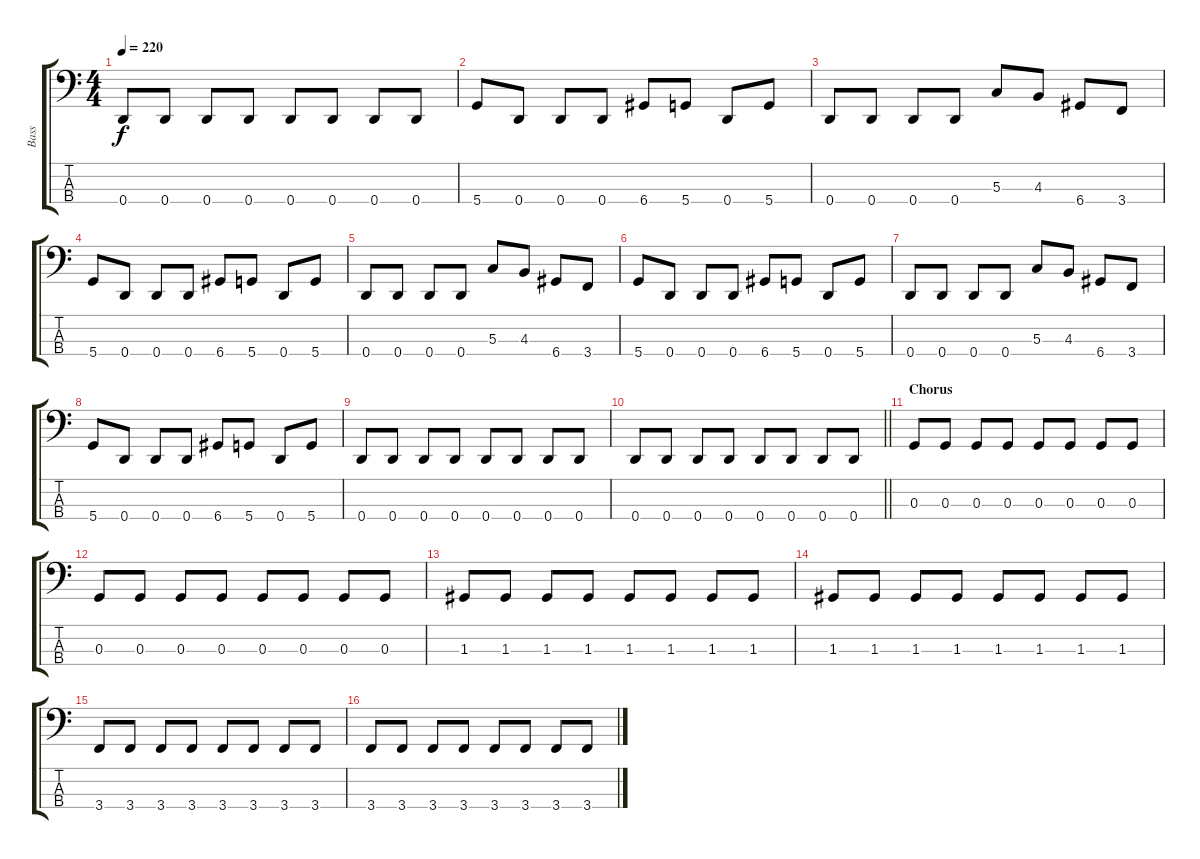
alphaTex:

\track ("Bass" "Bass") {instrument electricbassfinger}
\staff {score tabs}
\tuning (F2 C2 G1 D1) {hide}
\ts (4 4)
\tempo 220
\clef f4
\ks c
0.4.8{dy f} 0.4.8 0.4.8 0.4.8 0.4.8 0.4.8 0.4.8 0.4.8 |
5.4.8 0.4.8 0.4.8 0.4.8 6.4.8 5.4.8 0.4.8 5.4.8 |
0.4.8 0.4.8 0.4.8 0.4.8 5.3.8 4.3.8 6.4.8 3.4.8 |
5.4.8 0.4.8 0.4.8 0.4.8 6.4.8 5.4.8 0.4.8 5.4.8 |
0.4.8 0.4.8 0.4.8 0.4.8 5.3.8 4.3.8 6.4.8 3.4.8 |
5.4.8 0.4.8 0.4.8 0.4.8 6.4.8 5.4.8 0.4.8 5.4.8 |
0.4.8 0.4.8 0.4.8 0.4.8 5.3.8 4.3.8 6.4.8 3.4.8 |
5.4.8 0.4.8 0.4.8 0.4.8 6.4.8 5.4.8 0.4.8 5.4.8 |
0.4.8 0.4.8 0.4.8 0.4.8 0.4.8 0.4.8 0.4.8 0.4.8 |
\barLineRight lightlight
0.4.8 0.4.8 0.4.8 0.4.8 0.4.8 0.4.8 0.4.8 0.4.8 |
\section ("" "Chorus")
0.3.8 0.3.8 0.3.8 0.3.8 0.3.8 0.3.8 0.3.8 0.3.8 |
0.3.8 0.3.8 0.3.8 0.3.8 0.3.8 0.3.8 0.3.8 0.3.8 |
1.3.8 1.3.8 1.3.8 1.3.8 1.3.8 1.3.8 1.3.8 1.3.8 |
1.3.8 1.3.8 1.3.8 1.3.8 1.3.8 1.3.8 1.3.8 1.3.8 |
3.4.8 3.4.8 3.4.8 3.4.8 3.4.8 3.4.8 3.4.8 3.4.8 |
3.4.8 3.4.8 3.4.8 3.4.8 3.4.8 3.4.8 3.4.8 3.4.8
